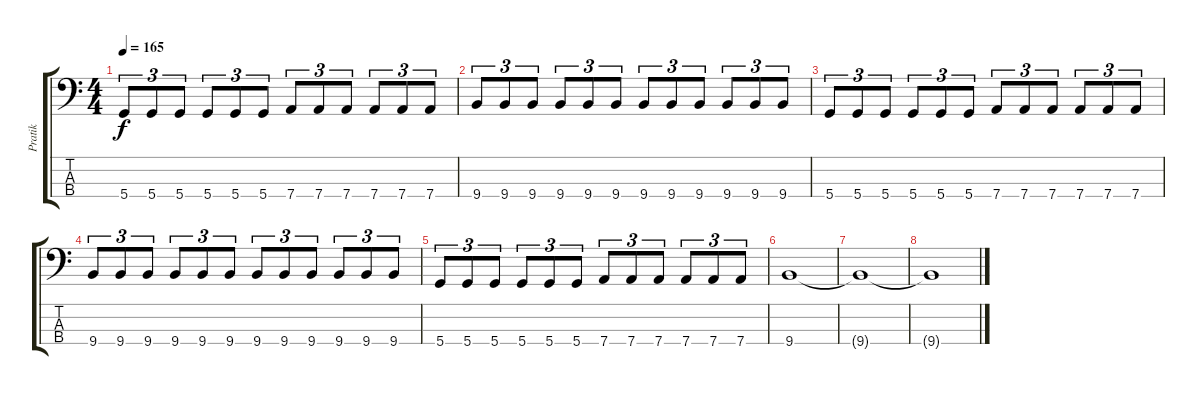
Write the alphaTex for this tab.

\track ("Pratik" "Pratik") {instrument electricbassfinger}
\staff {score tabs}
\tuning (G2 D2 A1 D1) {hide}
\ts (4 4)
\tempo 165
\clef f4
\ks c
5.4.8{tu (3 2) dy f} 5.4.8{tu (3 2)} 5.4.8{tu (3 2)} 5.4.8{tu (3 2)} 5.4.8{tu (3 2)} 5.4.8{tu (3 2)} 7.4.8{tu (3 2)} 7.4.8{tu (3 2)} 7.4.8{tu (3 2)} 7.4.8{tu (3 2)} 7.4.8{tu (3 2)} 7.4.8{tu (3 2)} |
9.4.8{tu (3 2)} 9.4.8{tu (3 2)} 9.4.8{tu (3 2)} 9.4.8{tu (3 2)} 9.4.8{tu (3 2)} 9.4.8{tu (3 2)} 9.4.8{tu (3 2)} 9.4.8{tu (3 2)} 9.4.8{tu (3 2)} 9.4.8{tu (3 2)} 9.4.8{tu (3 2)} 9.4.8{tu (3 2)} |
5.4.8{tu (3 2)} 5.4.8{tu (3 2)} 5.4.8{tu (3 2)} 5.4.8{tu (3 2)} 5.4.8{tu (3 2)} 5.4.8{tu (3 2)} 7.4.8{tu (3 2)} 7.4.8{tu (3 2)} 7.4.8{tu (3 2)} 7.4.8{tu (3 2)} 7.4.8{tu (3 2)} 7.4.8{tu (3 2)} |
9.4.8{tu (3 2)} 9.4.8{tu (3 2)} 9.4.8{tu (3 2)} 9.4.8{tu (3 2)} 9.4.8{tu (3 2)} 9.4.8{tu (3 2)} 9.4.8{tu (3 2)} 9.4.8{tu (3 2)} 9.4.8{tu (3 2)} 9.4.8{tu (3 2)} 9.4.8{tu (3 2)} 9.4.8{tu (3 2)} |
5.4.8{tu (3 2)} 5.4.8{tu (3 2)} 5.4.8{tu (3 2)} 5.4.8{tu (3 2)} 5.4.8{tu (3 2)} 5.4.8{tu (3 2)} 7.4.8{tu (3 2)} 7.4.8{tu (3 2)} 7.4.8{tu (3 2)} 7.4.8{tu (3 2)} 7.4.8{tu (3 2)} 7.4.8{tu (3 2)} |
9.4.1 |
9.4{t}.1 |
9.4{t}.1
